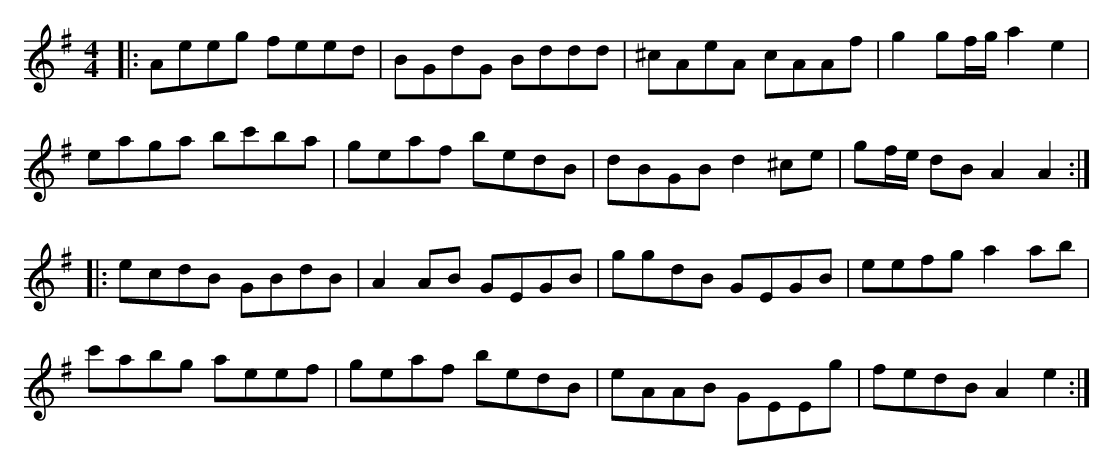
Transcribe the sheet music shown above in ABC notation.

X:1
M:4/4
K:Emin
|:Aeeg feed|BGdG Bddd|^cAeA cAAf|g2 gf/g/ a2 e2|
eaga bc'ba|geaf bedB|dBGB d2 ^ce|gf/e/ dB A2 A2:|
|:ecdB GBdB|A2 AB GEGB|ggdB GEGB|eefg a2 ab|
c'abg aeef|geaf bedB|eAAB GEEg|fedB A2 e2:|
